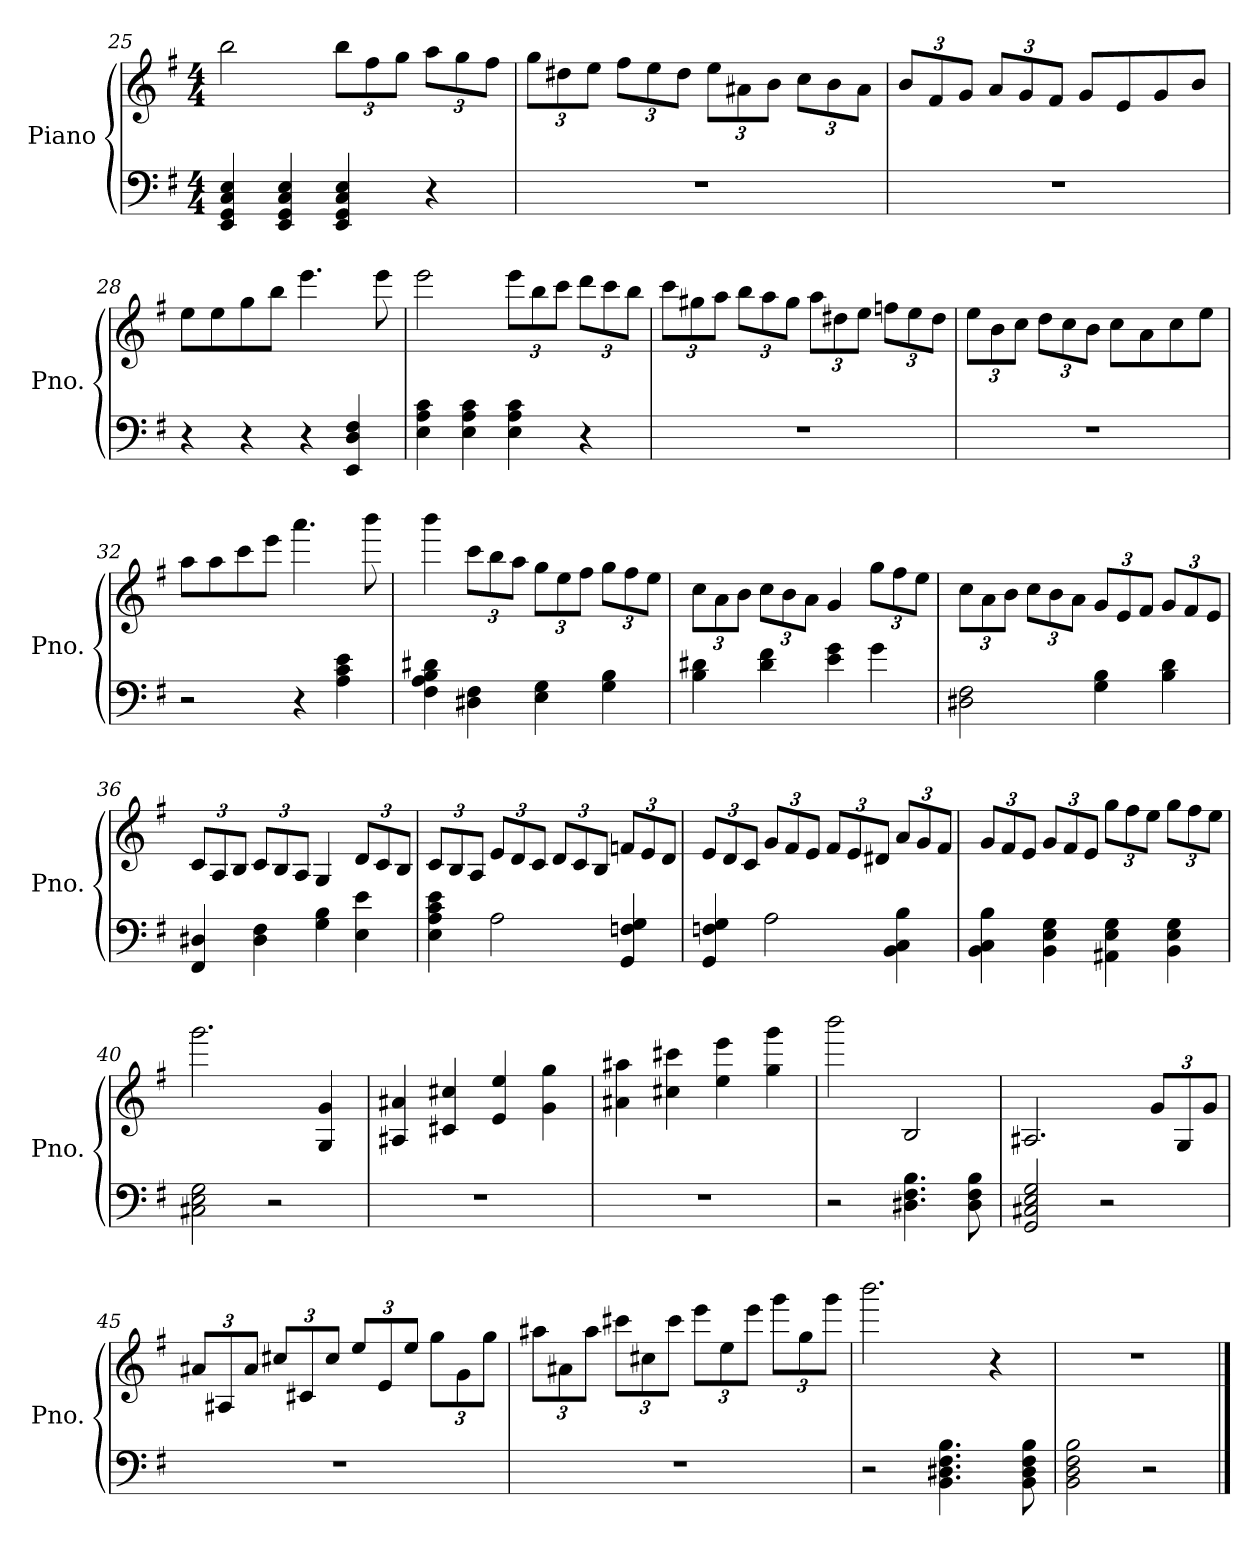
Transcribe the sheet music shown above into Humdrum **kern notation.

**kern	**kern
*part1	*part1
*staff2	*staff1
*I"Piano	*
*I'Pno.	*
!!LO:PB:g=z
*clefF4	*clefG2
*k[f#]	*k[f#]
*M4/4	*M4/4
=25	=25
4EE/ 4GG/ 4C/ 4E/	2bb\
4EE/ 4GG/ 4C/ 4E/	.
*	*Xbrackettup
4EE/ 4GG/ 4C/ 4E/	12bb\L
.	12ff#\
.	12gg\J
4r	12aa\L
.	12gg\
.	12ff#\J
=26	=26
1r	12gg\L
.	12dd#X\
.	12ee\J
.	12ff#\L
.	12ee\
.	12dd#\J
.	12ee\L
.	12a#X\
.	12b\J
.	12cc\L
.	12b\
.	12a#\J
=27	=27
1r	12b/L
.	12f#/
.	12g/J
.	12a/L
.	12g/
.	12f#/J
.	8g/L
.	8e/
.	8g/
.	8b/J
=28	=28
4r	8ee\L
.	8ee\
4r	8gg\
.	8bb\J
4r	4.eee\
4EE/ 4D/ 4F#/	.
.	8eee\
!!LO:LB:g=z
=29	=29
4E\ 4A\ 4c\	2eee\
4E\ 4A\ 4c\	.
4E\ 4A\ 4c\	12eee\L
.	12bb\
.	12ccc\J
4r	12ddd\L
.	12ccc\
.	12bb\J
=30	=30
1r	12ccc\L
.	12gg#X\
.	12aa\J
.	12bb\L
.	12aa\
.	12gg#\J
.	12aa\L
.	12dd#X\
.	12ee\J
.	12ffn\L
.	12ee\
.	12dd#\J
=31	=31
1r	12ee\L
.	12b\
.	12cc\J
.	12dd\L
.	12cc\
.	12b\J
.	8cc\L
.	8a\
.	8cc\
.	8ee\J
=32	=32
2r	8aa\L
.	8aa\
.	8ccc\
.	8eee\J
4r	4.aaa\
4A\ 4c\ 4e\	.
.	8bbb\
!!LO:LB:g=z
=33	=33
4F#\ 4A\ 4B\ 4d#X\	4bbb\
4D#X\ 4F#\	12ccc\L
.	12bb\
.	12aa\J
4E\ 4G\	12gg\L
.	12ee\
.	12ff#\J
4G\ 4B\	12gg\L
.	12ff#\
.	12ee\J
=34	=34
4B\ 4d#X\	12cc\L
.	12a\
.	12b\J
4d#\ 4f#\	12cc\L
.	12b\
.	12a\J
4e\ 4g\	4g/
4g\	12gg\L
.	12ff#\
.	12ee\J
=35	=35
2D#X\ 2F#\	12cc\L
.	12a\
.	12b\J
.	12cc\L
.	12b\
.	12a\J
4G\ 4B\	12g/L
.	12e/
.	12f#/J
4B\ 4d\	12g/L
.	12f#/
.	12e/J
!!LO:LB:g=z
=36	=36
4FF#/ 4D#X/	12c/L
.	12A/
.	12B/J
4D#\ 4F#\	12c/L
.	12B/
.	12A/J
4G\ 4B\	4G/
4E\ 4e\	12d/L
.	12c/
.	12B/J
=37	=37
4E\ 4A\ 4c\ 4e\	12c/L
.	12B/
.	12A/J
2A\	12e/L
.	12d/
.	12c/J
.	12d/L
.	12c/
.	12B/J
4GG/ 4Fn/ 4G/	12fn/L
.	12e/
.	12d/J
=38	=38
4GG/ 4Fn/ 4G/	12e/L
.	12d/
.	12c/J
2A\	12g/L
.	12f#/
.	12e/J
.	12f#/L
.	12e/
.	12d#X/J
4BB\ 4C\ 4B\	12a/L
.	12g/
.	12f#/J
!!LO:LB:g=z
=39	=39
4BB\ 4C\ 4B\	12g/L
.	12f#/
.	12e/J
4BB\ 4E\ 4G\	12g/L
.	12f#/
.	12e/J
4AA#X\ 4E\ 4G\	12gg\L
.	12ff#\
.	12ee\J
4BB\ 4E\ 4G\	12gg\L
.	12ff#\
.	12ee\J
=40	=40
2C#X\ 2E\ 2G\	2.ggg\
2r	.
.	4G/ 4g/
=41	=41
1r	4A#X/ 4a#X/
.	4c#X/ 4cc#X/
.	4e/ 4ee/
.	4g\ 4gg\
=42	=42
1r	4a#X\ 4aa#X\
.	4cc#X\ 4ccc#X\
.	4ee\ 4eee\
.	4gg\ 4ggg\
=43	=43
2r	2bbb\
4.D#X\ 4.F#\ 4.B\	2B/
8D#\ 8F#\ 8B\	.
=44	=44
2GG/ 2C#X/ 2E/ 2G/	2.A#X/
2r	.
.	12g/L
.	12G/
.	12g/J
!!LO:PB:g=z
=45	=45
1r	12a#X/L
.	12A#X/
.	12a#/J
.	12cc#X/L
.	12c#X/
.	12cc#/J
.	12ee/L
.	12e/
.	12ee/J
.	12gg\L
.	12g\
.	12gg\J
=46	=46
1r	12aa#X\L
.	12a#X\
.	12aa#\J
.	12ccc#X\L
.	12cc#X\
.	12ccc#\J
.	12eee\L
.	12ee\
.	12eee\J
.	12ggg\L
.	12gg\
.	12ggg\J
=47	=47
2r	2.bbb\
4.BB\ 4.D#X\ 4.F#\ 4.B\	.
.	4r
8BB\ 8D#\ 8F#\ 8B\	.
=48	=48
2BB\ 2D\ 2F#\ 2B\	1r
2r	.
==	==
*-	*-
